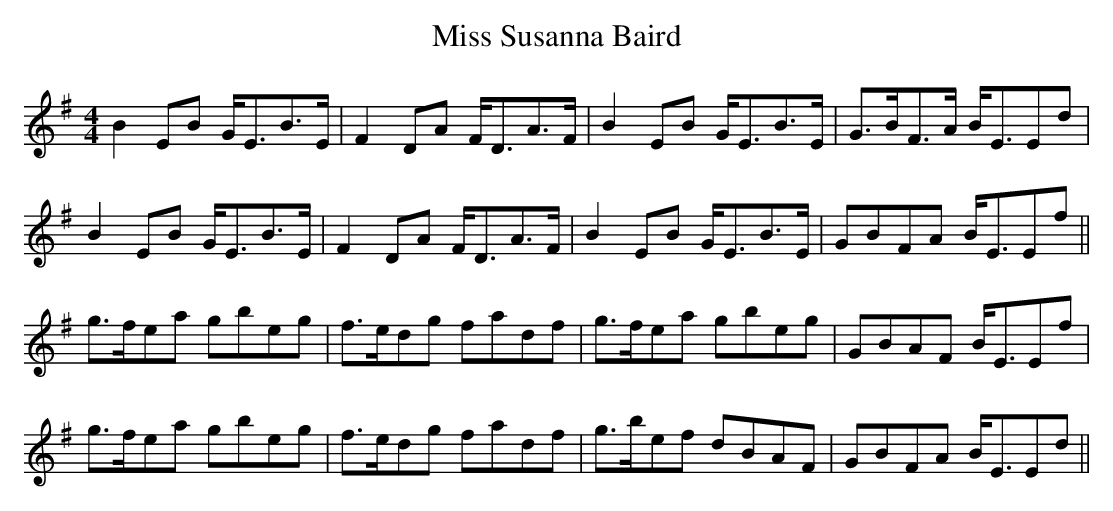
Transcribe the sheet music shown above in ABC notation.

X:1
T: Miss Susanna Baird
M: 4/4
L: 1/8
K: Emin
B2 EB G<EB>E|F2 DA F<DA>F|B2 EB G<EB>E|G>BF>A B<EEd|
B2 EB G<EB>E|F2 DA F<DA>F|B2 EB G<EB>E|GBFA B<EEf||
g>fea gbeg|f>edg fadf|g>fea gbeg|GBAF B<EEf|
g>fea gbeg|f>edg fadf|g>bef dBAF|GBFA B<EEd||
